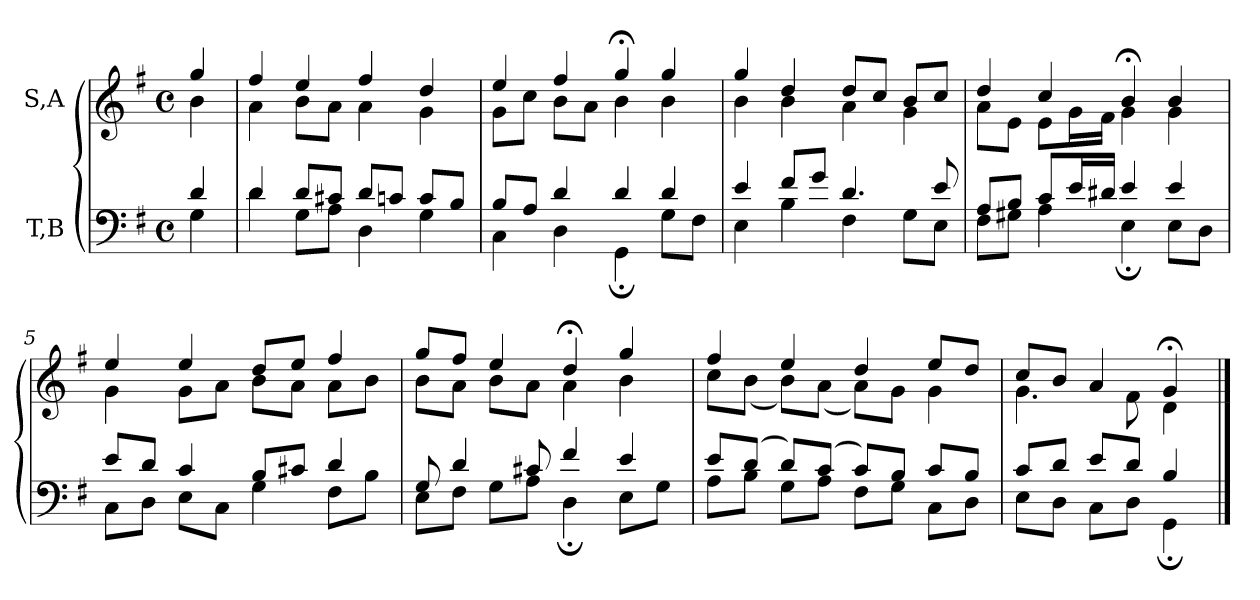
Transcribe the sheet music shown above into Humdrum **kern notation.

**kern	**kern
*part2	*part1
*staff2	*staff1
*I"T,B	*I"S,A
*clefF4	*clefG2
*k[f#]	*k[f#]
*M4/4	*M4/4
*met(c)	*met(c)
=	=
*^	*^
4d	4G	4gg	4b
=1	=1	=1	=1
4d	4d	4ff#	4a
8dL	8GL	4ee	8bL
8c#XJ	8AJ	.	8aJ
8dL	4D	4ff#	4a
8cnJ	.	.	.
8cL	4G	4dd	4g
8BJ	.	.	.
=2	=2	=2	=2
8BL	4C	4ee	8gL
8AJ	.	.	8ccJ
4d	4D	4ff#	8bL
.	.	.	8aJ
4d	4GG;	4gg;<	4b
4d	8GL	4gg	4b
.	8F#J	.	.
=3	=3	=3	=3
4e	4E	4gg	4b
8f#L	4B	4dd	4b
8gJ	.	.	.
4.d	4F#	8ddL	4a
.	.	8ccJ	.
.	8GL	8bL	4g
8e	8EJ	8ccJ	.
=4	=4	=4	=4
8AL	8F#L	4dd	8aL
8BJ	8G#XJ	.	8eJ
8cL	4A	4cc	8eL
16eL	.	.	16gL
16d#XJJ	.	.	16f#JJ
4e	4E;	4b;<	4g
4e	8EL	4b	4g
.	8DJ	.	.
=5	=5	=5	=5
8eL	8CL	4ee	4g
8dJ	8DJ	.	.
4c	8EL	4ee	8gL
.	8CJ	.	8aJ
8BL	4G	8ddL	8bL
8c#XJ	.	8eeJ	8aJ
4d	8F#L	4ff#	8aL
.	8BJ	.	8bJ
=6	=6	=6	=6
8G	8EL	8ggL	8bL
4d	8F#J	8ff#J	8aJ
.	8GL	4ee	8bL
8c#X	8AJ	.	8aJ
4f#	4D;	4dd;<	4a
4e	8EL	4gg	4b
.	8GJ	.	.
=7	=7	=7	=7
8eL	8AL	4ff#	8ccL
(>8dJ	8BJ	.	(<8bJ
8dL)	8GL	4ee	8bL)
(>8cJ	8AJ	.	(<8aJ
8cL)	8F#L	4dd	8aL)
8BJ	8GJ	.	8gJ
8cL	8CL	8eeL	4g
8BJ	8DJ	8ddJ	.
=8	=8	=8	=8
8cL	8EL	8ccL	4.g
8dJ	8DJ	8bJ	.
8eL	8CL	4a	.
8dJ	8DJ	.	8f#
4B	4GG;	4g;<	4d
*v	*v	*	*
*	*v	*v
==	==
*-	*-
